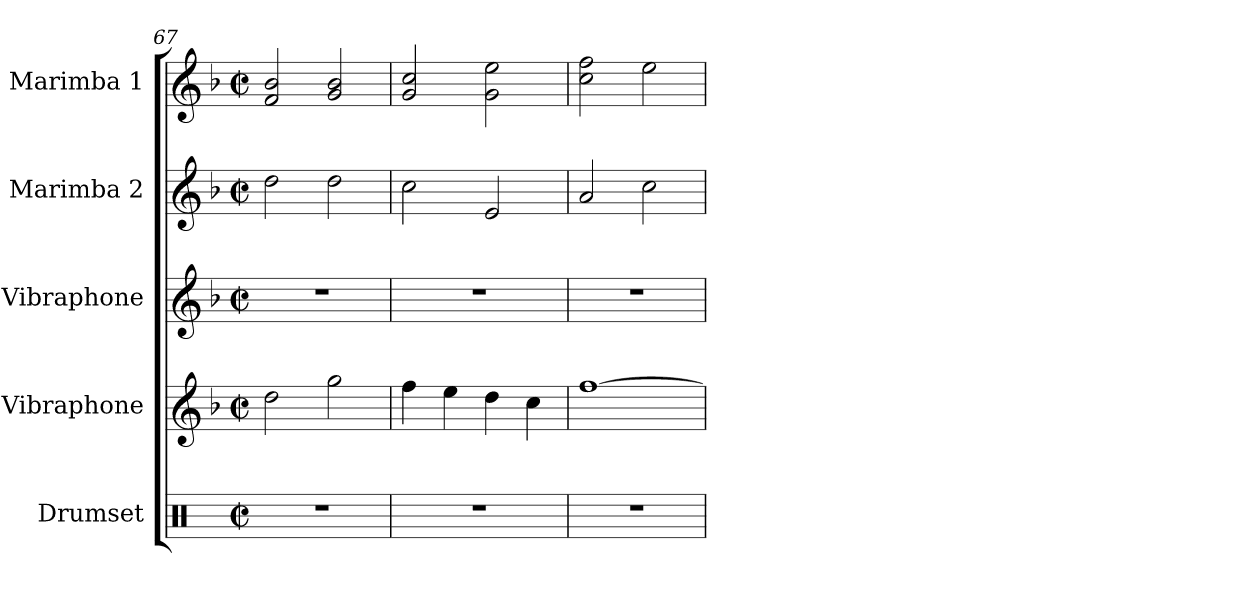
**kern	**kern	**kern	**kern	**kern
*part5	*part4	*part3	*part2	*part1
*staff5	*staff4	*staff3	*staff2	*staff1
*I"Drumset	*I"Vibraphone	*I"Vibraphone	*I"Marimba 2	*I"Marimba 1
*I'Drs.	*I'Vib.	*I'Vib.	*I'Mrm. 2	*I'Mrm. 1
*clefX	*clefG2	*clefG2	*clefG2	*clefG2
*k[]	*k[b-]	*k[b-]	*k[b-]	*k[b-]
*M2/2	*M2/2	*M2/2	*M2/2	*M2/2
*met(c|)	*met(c|)	*met(c|)	*met(c|)	*met(c|)
=67	=67	=67	=67	=67
1r	2dd\	1r	2dd\	2f/ 2b-/
.	2gg\	.	2dd\	2g/ 2b-/
=68	=68	=68	=68	=68
1r	4ff\	1r	2cc\	2g/ 2cc/
.	4ee\	.	.	.
.	4dd\	.	2e/	2g\ 2ee\
.	4cc\	.	.	.
=69	=69	=69	=69	=69
1r	[1ff	1r	2a/	2cc\ 2ff\
.	.	.	2cc\	2ee\
=	=	=	=	=
*-	*-	*-	*-	*-
